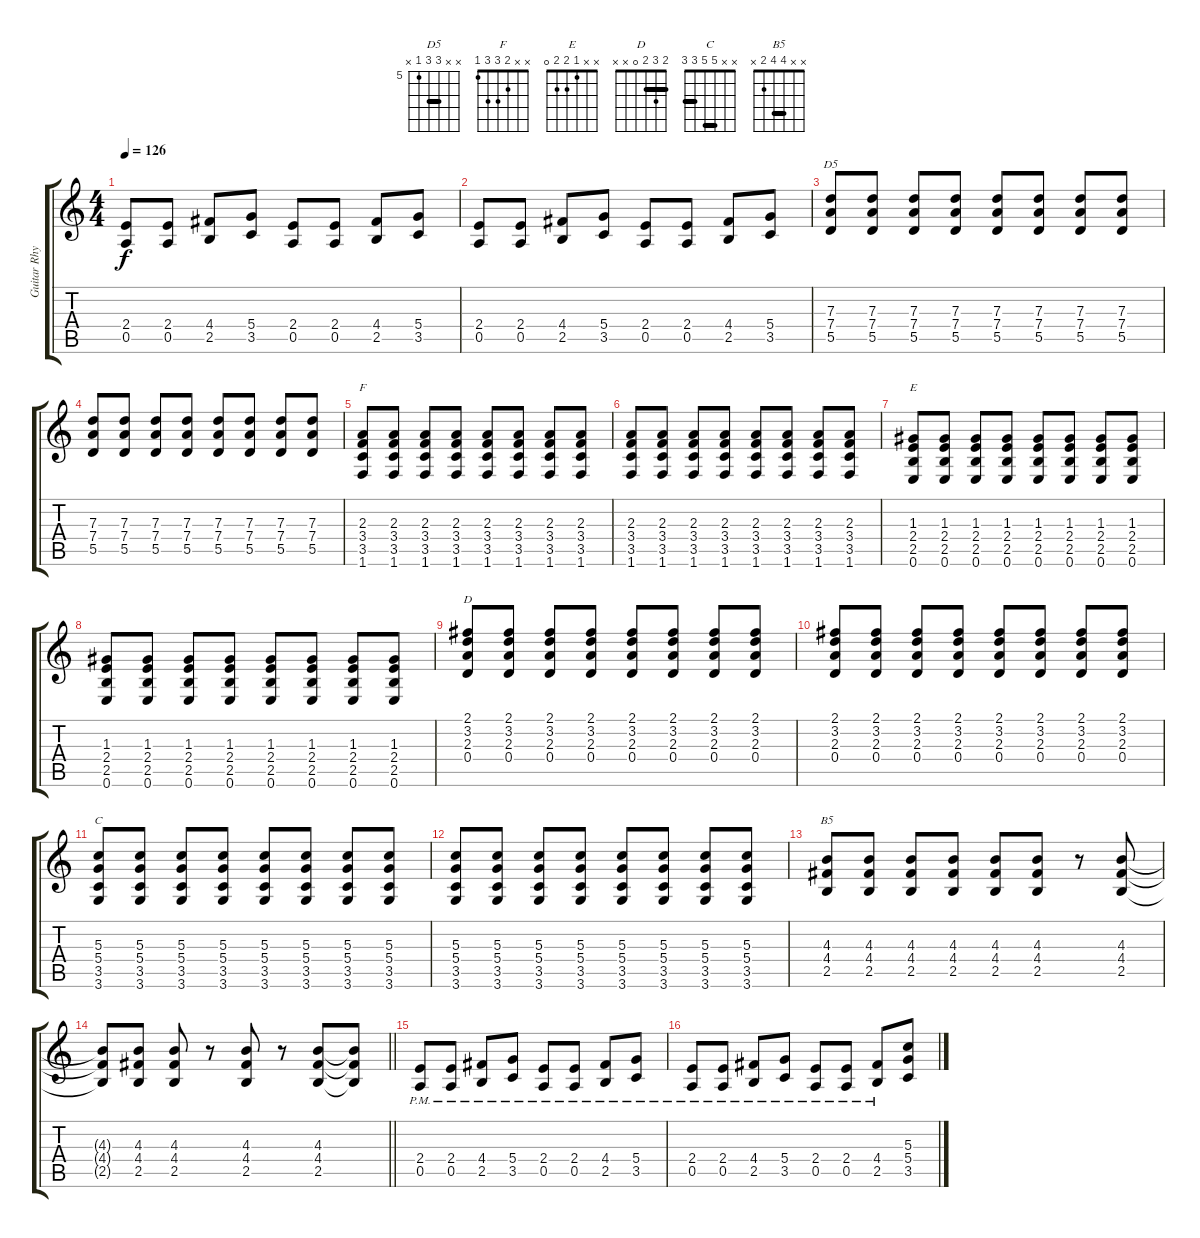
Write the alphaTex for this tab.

\track ("Guitar Rhythm" "Guitar Rhy") {instrument distortionguitar}
\staff {score tabs}
\tuning (E4 B3 G3 D3 A2 E2) {hide}
\chord ("D5" x x 7 7 5 x) {firstfret 5 barre 7}
\chord ("F" x x 2 3 3 1)
\chord ("E" x x 1 2 2 0)
\chord ("D" 2 3 2 0 x x) {barre 2}
\chord ("C" x x 5 5 3 3) {barre (3 5)}
\chord ("B5" x x 4 4 2 x) {barre 4}
\ts (4 4)
\tempo 126
\clef g2
\ks c
(2.4 0.5).8{dy f} (2.4 0.5).8 (4.4 2.5).8 (5.4 3.5).8 (2.4 0.5).8 (2.4 0.5).8 (4.4 2.5).8 (5.4 3.5).8 |
(2.4 0.5).8 (2.4 0.5).8 (4.4 2.5).8 (5.4 3.5).8 (2.4 0.5).8 (2.4 0.5).8 (4.4 2.5).8 (5.4 3.5).8 |
(7.3 7.4 5.5).8{ch "D5"} (7.3 7.4 5.5).8 (7.3 7.4 5.5).8 (7.3 7.4 5.5).8 (7.3 7.4 5.5).8 (7.3 7.4 5.5).8 (7.3 7.4 5.5).8 (7.3 7.4 5.5).8 |
(7.3 7.4 5.5).8 (7.3 7.4 5.5).8 (7.3 7.4 5.5).8 (7.3 7.4 5.5).8 (7.3 7.4 5.5).8 (7.3 7.4 5.5).8 (7.3 7.4 5.5).8 (7.3 7.4 5.5).8 |
(2.3 3.4 3.5 1.6).8{ch "F"} (2.3 3.4 3.5 1.6).8 (2.3 3.4 3.5 1.6).8 (2.3 3.4 3.5 1.6).8 (2.3 3.4 3.5 1.6).8 (2.3 3.4 3.5 1.6).8 (2.3 3.4 3.5 1.6).8 (2.3 3.4 3.5 1.6).8 |
(2.3 3.4 3.5 1.6).8 (2.3 3.4 3.5 1.6).8 (2.3 3.4 3.5 1.6).8 (2.3 3.4 3.5 1.6).8 (2.3 3.4 3.5 1.6).8 (2.3 3.4 3.5 1.6).8 (2.3 3.4 3.5 1.6).8 (2.3 3.4 3.5 1.6).8 |
(1.3 2.4 2.5 0.6).8{ch "E"} (1.3 2.4 2.5 0.6).8 (1.3 2.4 2.5 0.6).8 (1.3 2.4 2.5 0.6).8 (1.3 2.4 2.5 0.6).8 (1.3 2.4 2.5 0.6).8 (1.3 2.4 2.5 0.6).8 (1.3 2.4 2.5 0.6).8 |
(1.3 2.4 2.5 0.6).8 (1.3 2.4 2.5 0.6).8 (1.3 2.4 2.5 0.6).8 (1.3 2.4 2.5 0.6).8 (1.3 2.4 2.5 0.6).8 (1.3 2.4 2.5 0.6).8 (1.3 2.4 2.5 0.6).8 (1.3 2.4 2.5 0.6).8 |
(2.1 3.2 2.3 0.4).8{ch "D"} (2.1 3.2 2.3 0.4).8 (2.1 3.2 2.3 0.4).8 (2.1 3.2 2.3 0.4).8 (2.1 3.2 2.3 0.4).8 (2.1 3.2 2.3 0.4).8 (2.1 3.2 2.3 0.4).8 (2.1 3.2 2.3 0.4).8 |
(2.1 3.2 2.3 0.4).8 (2.1 3.2 2.3 0.4).8 (2.1 3.2 2.3 0.4).8 (2.1 3.2 2.3 0.4).8 (2.1 3.2 2.3 0.4).8 (2.1 3.2 2.3 0.4).8 (2.1 3.2 2.3 0.4).8 (2.1 3.2 2.3 0.4).8 |
(5.3 5.4 3.5 3.6).8{ch "C"} (5.3 5.4 3.5 3.6).8 (5.3 5.4 3.5 3.6).8 (5.3 5.4 3.5 3.6).8 (5.3 5.4 3.5 3.6).8 (5.3 5.4 3.5 3.6).8 (5.3 5.4 3.5 3.6).8 (5.3 5.4 3.5 3.6).8 |
(5.3 5.4 3.5 3.6).8 (5.3 5.4 3.5 3.6).8 (5.3 5.4 3.5 3.6).8 (5.3 5.4 3.5 3.6).8 (5.3 5.4 3.5 3.6).8 (5.3 5.4 3.5 3.6).8 (5.3 5.4 3.5 3.6).8 (5.3 5.4 3.5 3.6).8 |
(4.3 4.4 2.5).8{ch "B5"} (4.3 4.4 2.5).8 (4.3 4.4 2.5).8 (4.3 4.4 2.5).8 (4.3 4.4 2.5).8 (4.3 4.4 2.5).8 r.8 (4.3 4.4 2.5).8 |
\barLineRight lightlight
(4.3{t} 4.4{t} 2.5{t}).8 (4.3 4.4 2.5).8 (4.3 4.4 2.5).8 r.8 (4.3 4.4 2.5).8 r.8 (4.3 4.4 2.5).8 (4.3{t} 4.4{t} 2.5{t}).8 |
(2.4 0.5{pm}).8 (2.4 0.5{pm}).8 (4.4 2.5{pm}).8 (5.4 3.5{pm}).8 (2.4 0.5{pm}).8 (2.4 0.5{pm}).8 (4.4 2.5{pm}).8 (5.4 3.5{pm}).8 |
(2.4 0.5{pm}).8 (2.4 0.5{pm}).8 (4.4 2.5{pm}).8 (5.4 3.5{pm}).8 (2.4 0.5{pm}).8 (2.4 0.5{pm}).8 (4.4 2.5{pm}).8 (5.3 5.4 3.5).8
